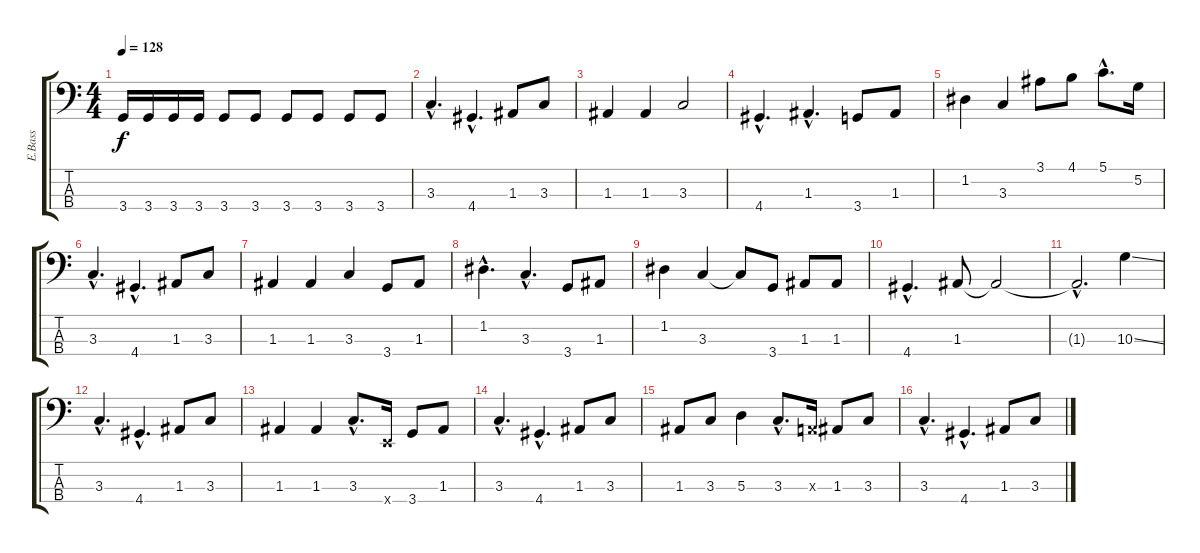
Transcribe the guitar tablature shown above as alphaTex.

\track ("E.Bass" "E.Bass") {instrument electricbassfinger}
\staff {score tabs}
\tuning (G2 D2 A1 E1) {hide}
\ts (4 4)
\tempo 128
\clef f4
\ks c
3.4.16{dy f} 3.4.16 3.4.16 3.4.16 3.4.8 3.4.8 3.4.8 3.4.8 3.4.8 3.4.8 |
3.3{hac}.4{d} 4.4{hac}.4{d} 1.3.8 3.3.8 |
1.3.4 1.3.4 3.3.2 |
4.4{hac}.4{d} 1.3{hac}.4{d} 3.4.8 1.3.8 |
1.2.4 3.3.4 3.1.8 4.1.8 5.1{hac}.8{d} 5.2.16 |
3.3{hac}.4{d} 4.4{hac}.4{d} 1.3.8 3.3.8 |
1.3.4 1.3.4 3.3.4 3.4.8 1.3.8 |
1.2{hac}.4{d} 3.3{hac}.4{d} 3.4.8 1.3.8 |
1.2.4 3.3.4 3.3{t}.8 3.4.8 1.3.8 1.3.8 |
4.4{hac}.4{d} 1.3.8 1.3{t}.2 |
1.3{hac t}.2{d} 10.3{ss}.4 |
3.3{hac}.4{d} 4.4{hac}.4{d} 1.3.8 3.3.8 |
1.3.4 1.3.4 3.3{hac}.8{d} 0.4{x}.16 3.4.8 1.3.8 |
3.3{hac}.4{d} 4.4{hac}.4{d} 1.3.8 3.3.8 |
1.3.8 3.3.8 5.3.4 3.3{hac}.8{d} 0.3{x}.16 1.3.8 3.3.8 |
3.3{hac}.4{d} 4.4{hac}.4{d} 1.3.8 3.3.8
